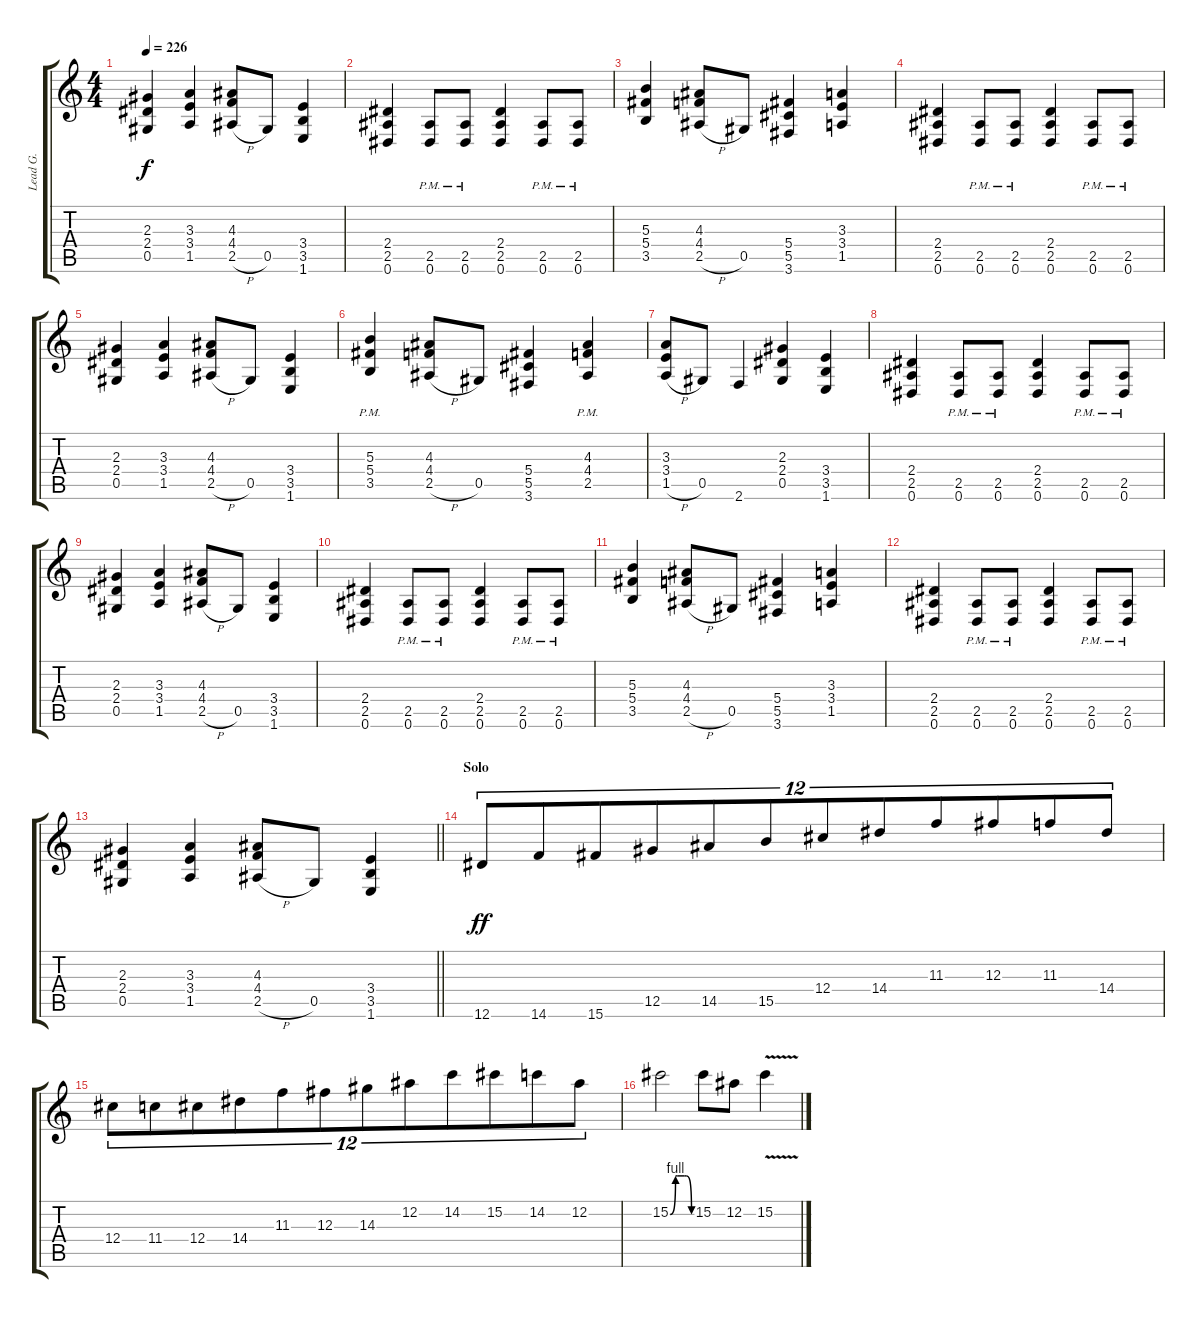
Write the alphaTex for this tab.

\track ("Lead G." "Lead G.") {instrument distortionguitar}
\staff {score tabs}
\tuning (Eb4 Bb3 Gb3 Db3 Ab2 Eb2) {hide}
\ts (4 4)
\tempo 226
\clef g2
\ks c
(2.3 2.4 0.5).4{dy f} (3.3 3.4 1.5).4 (4.3 4.4 2.5{h}).8 0.5.8 (3.4 3.5 1.6).4 |
(2.4 2.5 0.6).4 (2.5{pm} 0.6{pm}).8 (2.5{pm} 0.6{pm}).8 (2.4 2.5 0.6).4 (2.5{pm} 0.6{pm}).8 (2.5{pm} 0.6{pm}).8 |
(5.3 5.4 3.5).4 (4.3 4.4 2.5{h}).8 0.5.8 (5.4 5.5 3.6).4 (3.3 3.4 1.5).4 |
(2.4 2.5 0.6).4 (2.5{pm} 0.6{pm}).8 (2.5{pm} 0.6{pm}).8 (2.4 2.5 0.6).4 (2.5{pm} 0.6{pm}).8 (2.5{pm} 0.6{pm}).8 |
(2.3 2.4 0.5).4 (3.3 3.4 1.5).4 (4.3 4.4 2.5{h}).8 0.5.8 (3.4 3.5 1.6).4 |
(5.3{pm} 5.4{pm} 3.5{pm}).4 (4.3 4.4 2.5{h}).8 0.5.8 (5.4 5.5 3.6).4 (4.3{pm} 4.4{pm} 2.5{pm}).4 |
(3.3 3.4 1.5{h}).8 0.5.8 2.6.4 (2.3 2.4 0.5).4 (3.4 3.5 1.6).4 |
(2.4 2.5 0.6).4 (2.5{pm} 0.6{pm}).8 (2.5{pm} 0.6{pm}).8 (2.4 2.5 0.6).4 (2.5{pm} 0.6{pm}).8 (2.5{pm} 0.6{pm}).8 |
(2.3 2.4 0.5).4 (3.3 3.4 1.5).4 (4.3 4.4 2.5{h}).8 0.5.8 (3.4 3.5 1.6).4 |
(2.4 2.5 0.6).4 (2.5{pm} 0.6{pm}).8 (2.5{pm} 0.6{pm}).8 (2.4 2.5 0.6).4 (2.5{pm} 0.6{pm}).8 (2.5{pm} 0.6{pm}).8 |
(5.3 5.4 3.5).4 (4.3 4.4 2.5{h}).8 0.5.8 (5.4 5.5 3.6).4 (3.3 3.4 1.5).4 |
(2.4 2.5 0.6).4 (2.5{pm} 0.6{pm}).8 (2.5{pm} 0.6{pm}).8 (2.4 2.5 0.6).4 (2.5{pm} 0.6{pm}).8 (2.5{pm} 0.6{pm}).8 |
\barLineRight lightlight
(2.3 2.4 0.5).4 (3.3 3.4 1.5).4 (4.3 4.4 2.5{h}).8 0.5.8 (3.4 3.5 1.6).4 |
\section ("" "Solo")
12.6.8{tu (12 8) dy ff} 14.6.8{tu (12 8)} 15.6.8{tu (12 8)} 12.5.8{tu (12 8)} 14.5.8{tu (12 8)} 15.5.8{tu (12 8)} 12.4.8{tu (12 8)} 14.4.8{tu (12 8)} 11.3.8{tu (12 8)} 12.3.8{tu (12 8)} 11.3.8{tu (12 8)} 14.4.8{tu (12 8)} |
12.4.8{tu (12 8)} 11.4.8{tu (12 8)} 12.4.8{tu (12 8)} 14.4.8{tu (12 8)} 11.3.8{tu (12 8)} 12.3.8{tu (12 8)} 14.3.8{tu (12 8)} 12.2.8{tu (12 8)} 14.2.8{tu (12 8)} 15.2.8{tu (12 8)} 14.2.8{tu (12 8)} 12.2.8{tu (12 8)} |
15.2{be (custom 0 0 15 4 20 4 40 4 45 4 60 0)}.2 15.2.8 12.2.8 15.2{v}.4
